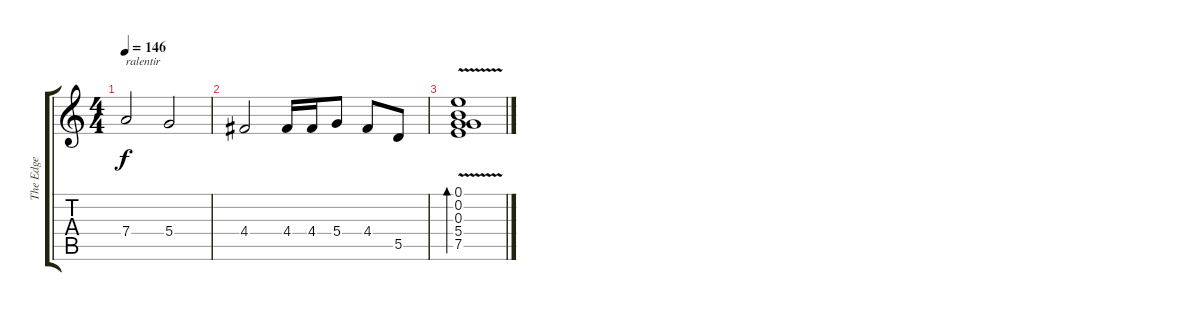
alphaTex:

\track ("The Edge" "The Edge") {instrument distortionguitar}
\staff {score tabs}
\tuning (E4 B3 G3 D3 A2 E2) {hide}
\ts (4 4)
\tempo 146
\clef g2
\ks c
7.4.2{txt "ralentir" dy f} 5.4.2 |
4.4.2 4.4.16 4.4.16 5.4.8 4.4.8 5.5.8 |
(0.1{v} 0.2{v} 0.3{v} 5.4{v} 7.5{v}).1{bd 240}
